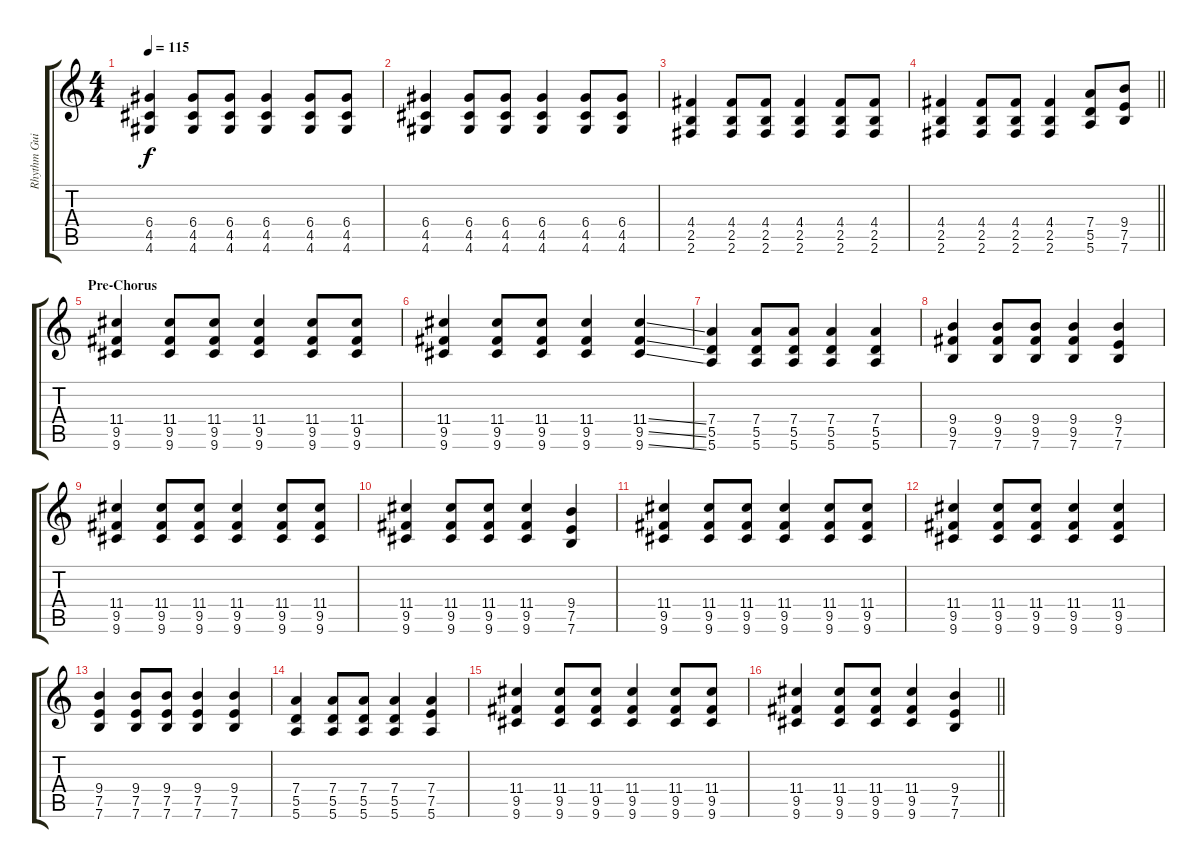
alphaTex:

\track ("Rhythm Guitar" "Rhythm Gui") {instrument distortionguitar}
\staff {score tabs}
\tuning (E4 B3 G3 D3 A2 E2) {hide}
\ts (4 4)
\tempo 115
\clef g2
\ks c
(6.4 4.5 4.6).4{dy f} (6.4 4.5 4.6).8 (6.4 4.5 4.6).8 (6.4 4.5 4.6).4 (6.4 4.5 4.6).8 (6.4 4.5 4.6).8 |
(6.4 4.5 4.6).4 (6.4 4.5 4.6).8 (6.4 4.5 4.6).8 (6.4 4.5 4.6).4 (6.4 4.5 4.6).8 (6.4 4.5 4.6).8 |
(4.4 2.5 2.6).4 (4.4 2.5 2.6).8 (4.4 2.5 2.6).8 (4.4 2.5 2.6).4 (4.4 2.5 2.6).8 (4.4 2.5 2.6).8 |
\barLineRight lightlight
(4.4 2.5 2.6).4 (4.4 2.5 2.6).8 (4.4 2.5 2.6).8 (4.4 2.5 2.6).4 (7.4 5.5 5.6).8 (9.4 7.5 7.6).8 |
\section ("" "Pre-Chorus")
(11.4 9.5 9.6).4 (11.4 9.5 9.6).8 (11.4 9.5 9.6).8 (11.4 9.5 9.6).4 (11.4 9.5 9.6).8 (11.4 9.5 9.6).8 |
(11.4 9.5 9.6).4 (11.4 9.5 9.6).8 (11.4 9.5 9.6).8 (11.4 9.5 9.6).4 (11.4{ss} 9.5{ss} 9.6{ss}).4 |
(7.4 5.5 5.6).4 (7.4 5.5 5.6).8 (7.4 5.5 5.6).8 (7.4 5.5 5.6).4 (7.4 5.5 5.6).4 |
(9.4 9.5 7.6).4 (9.4 9.5 7.6).8 (9.4 9.5 7.6).8 (9.4 9.5 7.6).4 (9.4 7.5 7.6).4 |
(11.4 9.5 9.6).4 (11.4 9.5 9.6).8 (11.4 9.5 9.6).8 (11.4 9.5 9.6).4 (11.4 9.5 9.6).8 (11.4 9.5 9.6).8 |
(11.4 9.5 9.6).4 (11.4 9.5 9.6).8 (11.4 9.5 9.6).8 (11.4 9.5 9.6).4 (9.4 7.5 7.6).4 |
(11.4 9.5 9.6).4 (11.4 9.5 9.6).8 (11.4 9.5 9.6).8 (11.4 9.5 9.6).4 (11.4 9.5 9.6).8 (11.4 9.5 9.6).8 |
(11.4 9.5 9.6).4 (11.4 9.5 9.6).8 (11.4 9.5 9.6).8 (11.4 9.5 9.6).4 (11.4 9.5 9.6).4 |
(9.4 7.5 7.6).4 (9.4 7.5 7.6).8 (9.4 7.5 7.6).8 (9.4 7.5 7.6).4 (9.4 7.5 7.6).4 |
(7.4 5.5 5.6).4 (7.4 5.5 5.6).8 (7.4 5.5 5.6).8 (7.4 5.5 5.6).4 (7.4 7.5 5.6).4 |
(11.4 9.5 9.6).4 (11.4 9.5 9.6).8 (11.4 9.5 9.6).8 (11.4 9.5 9.6).4 (11.4 9.5 9.6).8 (11.4 9.5 9.6).8 |
\barLineRight lightlight
(11.4 9.5 9.6).4 (11.4 9.5 9.6).8 (11.4 9.5 9.6).8 (11.4 9.5 9.6).4 (9.4 7.5 7.6).4
